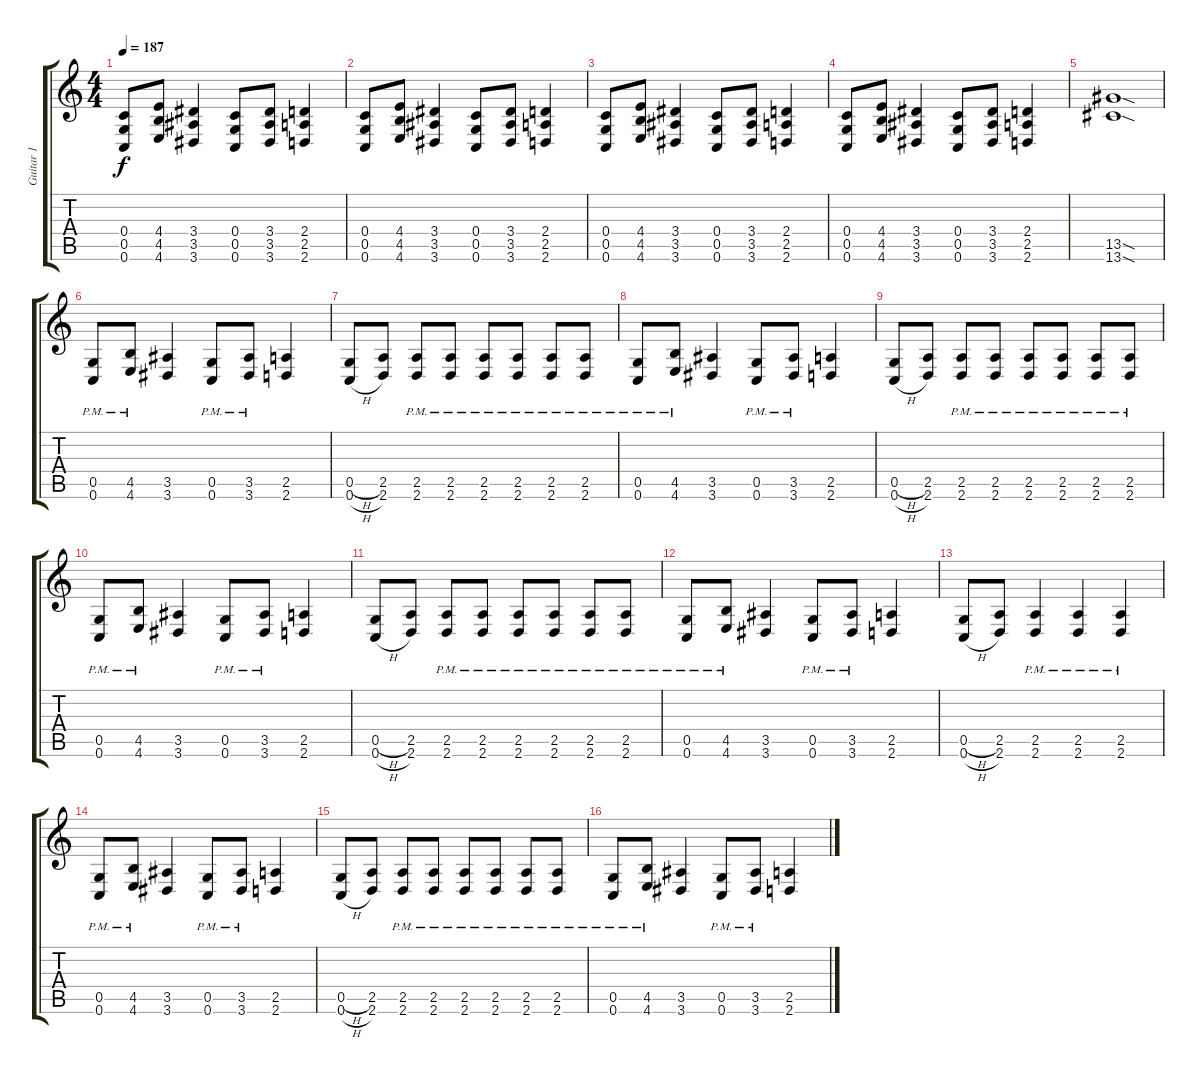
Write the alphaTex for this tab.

\track ("Guitar 1" "Guitar 1") {instrument distortionguitar}
\staff {score tabs}
\tuning (D4 A3 F3 C3 G2 C2) {hide}
\ts (4 4)
\tempo 187
\clef g2
\ks c
(0.4 0.5 0.6).8{dy f} (4.4 4.5 4.6).8 (3.4 3.5 3.6).4 (0.4 0.5 0.6).8 (3.4 3.5 3.6).8 (2.4 2.5 2.6).4 |
(0.4 0.5 0.6).8 (4.4 4.5 4.6).8 (3.4 3.5 3.6).4 (0.4 0.5 0.6).8 (3.4 3.5 3.6).8 (2.4 2.5 2.6).4 |
(0.4 0.5 0.6).8 (4.4 4.5 4.6).8 (3.4 3.5 3.6).4 (0.4 0.5 0.6).8 (3.4 3.5 3.6).8 (2.4 2.5 2.6).4 |
(0.4 0.5 0.6).8 (4.4 4.5 4.6).8 (3.4 3.5 3.6).4 (0.4 0.5 0.6).8 (3.4 3.5 3.6).8 (2.4 2.5 2.6).4 |
(13.5{sod} 13.6{sod}).1 |
(0.5{pm} 0.6{pm}).8 (4.5{pm} 4.6{pm}).8 (3.5 3.6).4 (0.5{pm} 0.6{pm}).8 (3.5{pm} 3.6{pm}).8 (2.5 2.6).4 |
(0.5{h} 0.6{h}).8 (2.5 2.6).8 (2.5{pm} 2.6{pm}).8 (2.5{pm} 2.6{pm}).8 (2.5{pm} 2.6{pm}).8 (2.5{pm} 2.6{pm}).8 (2.5{pm} 2.6{pm}).8 (2.5{pm} 2.6{pm}).8 |
(0.5{pm} 0.6{pm}).8 (4.5{pm} 4.6{pm}).8 (3.5 3.6).4 (0.5{pm} 0.6{pm}).8 (3.5{pm} 3.6{pm}).8 (2.5 2.6).4 |
(0.5{h} 0.6{h}).8 (2.5 2.6).8 (2.5{pm} 2.6{pm}).8 (2.5{pm} 2.6{pm}).8 (2.5{pm} 2.6{pm}).8 (2.5{pm} 2.6{pm}).8 (2.5{pm} 2.6{pm}).8 (2.5{pm} 2.6{pm}).8 |
(0.5{pm} 0.6{pm}).8 (4.5{pm} 4.6{pm}).8 (3.5 3.6).4 (0.5{pm} 0.6{pm}).8 (3.5{pm} 3.6{pm}).8 (2.5 2.6).4 |
(0.5{h} 0.6{h}).8 (2.5 2.6).8 (2.5{pm} 2.6{pm}).8 (2.5{pm} 2.6{pm}).8 (2.5{pm} 2.6{pm}).8 (2.5{pm} 2.6{pm}).8 (2.5{pm} 2.6{pm}).8 (2.5{pm} 2.6{pm}).8 |
(0.5{pm} 0.6{pm}).8 (4.5{pm} 4.6{pm}).8 (3.5 3.6).4 (0.5{pm} 0.6{pm}).8 (3.5{pm} 3.6{pm}).8 (2.5 2.6).4 |
(0.5{h} 0.6{h}).8 (2.5 2.6).8 (2.5{pm} 2.6{pm}).4 (2.5{pm} 2.6{pm}).4 (2.5{pm} 2.6{pm}).4 |
(0.5{pm} 0.6{pm}).8 (4.5{pm} 4.6{pm}).8 (3.5 3.6).4 (0.5{pm} 0.6{pm}).8 (3.5{pm} 3.6{pm}).8 (2.5 2.6).4 |
(0.5{h} 0.6{h}).8 (2.5 2.6).8 (2.5{pm} 2.6{pm}).8 (2.5{pm} 2.6{pm}).8 (2.5{pm} 2.6{pm}).8 (2.5{pm} 2.6{pm}).8 (2.5{pm} 2.6{pm}).8 (2.5{pm} 2.6{pm}).8 |
(0.5{pm} 0.6{pm}).8 (4.5{pm} 4.6{pm}).8 (3.5 3.6).4 (0.5{pm} 0.6{pm}).8 (3.5{pm} 3.6{pm}).8 (2.5 2.6).4
